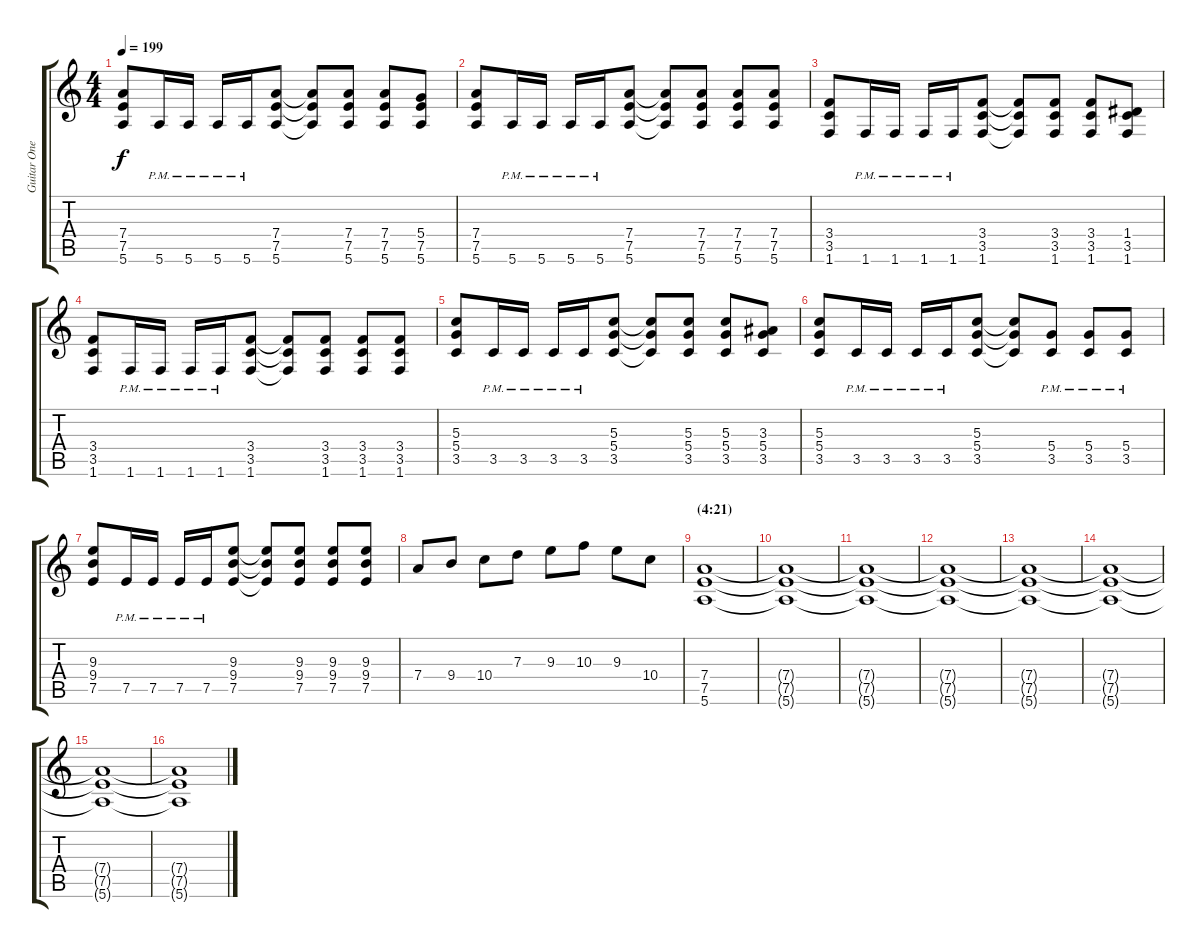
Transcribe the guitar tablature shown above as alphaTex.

\track ("Guitar One" "Guitar One") {instrument distortionguitar}
\staff {score tabs}
\tuning (E4 B3 G3 D3 A2 E2) {hide}
\ts (4 4)
\tempo 199
\clef g2
\ks c
(7.4 7.5 5.6).8{dy f} 5.6{pm}.16 5.6{pm}.16 5.6{pm}.16 5.6{pm}.16 (7.4 7.5 5.6).8 (7.4{t} 7.5{t} 5.6{t}).8 (7.4 7.5 5.6).8 (7.4 7.5 5.6).8 (5.4 7.5 5.6).8 |
(7.4 7.5 5.6).8 5.6{pm}.16 5.6{pm}.16 5.6{pm}.16 5.6{pm}.16 (7.4 7.5 5.6).8 (7.4{t} 7.5{t} 5.6{t}).8 (7.4 7.5 5.6).8 (7.4 7.5 5.6).8 (7.4 7.5 5.6).8 |
(3.4 3.5 1.6).8 1.6{pm}.16 1.6{pm}.16 1.6{pm}.16 1.6{pm}.16 (3.4 3.5 1.6).8 (3.4{t} 3.5{t} 1.6{t}).8 (3.4 3.5 1.6).8 (3.4 3.5 1.6).8 (1.4 3.5 1.6).8 |
(3.4 3.5 1.6).8 1.6{pm}.16 1.6{pm}.16 1.6{pm}.16 1.6{pm}.16 (3.4 3.5 1.6).8 (3.4{t} 3.5{t} 1.6{t}).8 (3.4 3.5 1.6).8 (3.4 3.5 1.6).8 (3.4 3.5 1.6).8 |
(5.3 5.4 3.5).8 3.5{pm}.16 3.5{pm}.16 3.5{pm}.16 3.5{pm}.16 (5.3 5.4 3.5).8 (5.3{t} 5.4{t} 3.5{t}).8 (5.3 5.4 3.5).8 (5.3 5.4 3.5).8 (3.3 5.4 3.5).8 |
(5.3 5.4 3.5).8 3.5{pm}.16 3.5{pm}.16 3.5{pm}.16 3.5{pm}.16 (5.3 5.4 3.5).8 (5.3{t} 5.4{t} 3.5{t}).8 (5.4{pm} 3.5{pm}).8 (5.4{pm} 3.5{pm}).8 (5.4{pm} 3.5{pm}).8 |
(9.3 9.4 7.5).8 7.5{pm}.16 7.5{pm}.16 7.5{pm}.16 7.5{pm}.16 (9.3 9.4 7.5).8 (9.3{t} 9.4{t} 7.5{t}).8 (9.3 9.4 7.5).8 (9.3 9.4 7.5).8 (9.3 9.4 7.5).8 |
7.4.8 9.4.8 10.4.8 7.3.8 9.3.8 10.3.8 9.3.8 10.4.8 |
\section ("" "(4:21)")
(7.4 7.5 5.6).1{volume 14} |
(7.4{t} 7.5{t} 5.6{t}).1 |
(7.4{t} 7.5{t} 5.6{t}).1 |
(7.4{t} 7.5{t} 5.6{t}).1 |
(7.4{t} 7.5{t} 5.6{t}).1{volume 12} |
(7.4{t} 7.5{t} 5.6{t}).1 |
(7.4{t} 7.5{t} 5.6{t}).1 |
(7.4{t} 7.5{t} 5.6{t}).1
